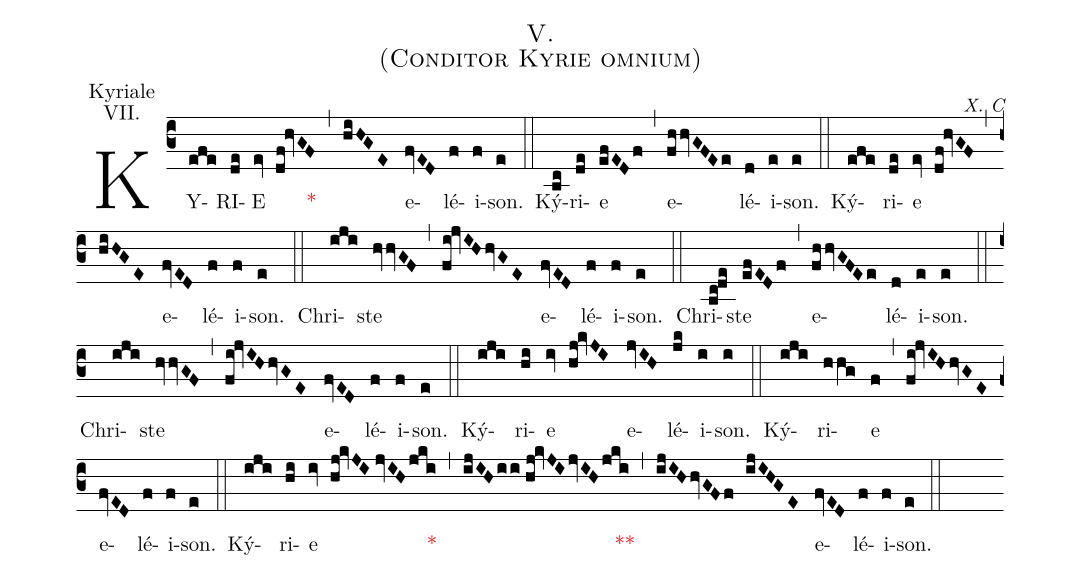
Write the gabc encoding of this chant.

name:V.\\(Conditor Kyrie omnium);
mode:VII.;
commentary:X. C;
office-part:Kyriale;
%%
(c3) KY(efe)RI(de)E(ev df!hvGF) <v>\red{*}</v>(,) (hiHGE) e(fvED)lé(f)i(f)son.(e) (::) Ký(bc)ri(de)e(efEDf) (,) e(fhhvGFEe)lé(d)i(e)son.(e) (::) Ký(efe)ri(de)e(ev df!hvGF) (,) (hiHGE) e(fvED)lé(f)i(f)son.(e) (::) Chri(iji)ste(hvvGF) (,) (fi!jvIH/hvGE) e(fvED)lé(f)i(f)son.(e) (::) Chri(bc!de)ste(efEDf) (,) e(fhhvGFEe)lé(d)i(e)son.(e) (::) Chri(iji)ste(hvvGF) (,) (fi!jvIH/hvGE) e(fvED)lé(f)i(f)son.(e) (::) Ký(iji)ri(hi)e(iv hj!kvJI) e(jvIH)lé(jk)i(i)son.(i) (::) Ký(iji)ri(hhg)e(f) (,) (fi!jvIH/hvGE) e(fvED)lé(f)i(f)son.(e) (::) Ký(iji)ri(hi)e(iv hj!kvJI//jvIH/jki) <v>\red{*}</v>(,) (ijIH/ii//hj!kvJI/jvIH/jki) <v>\red{*}</v><v>\red{*}</v>(,) (ijIH/hvGFf ijIHGE) e(fvED)lé(f)i(f)son.(e) (::)
